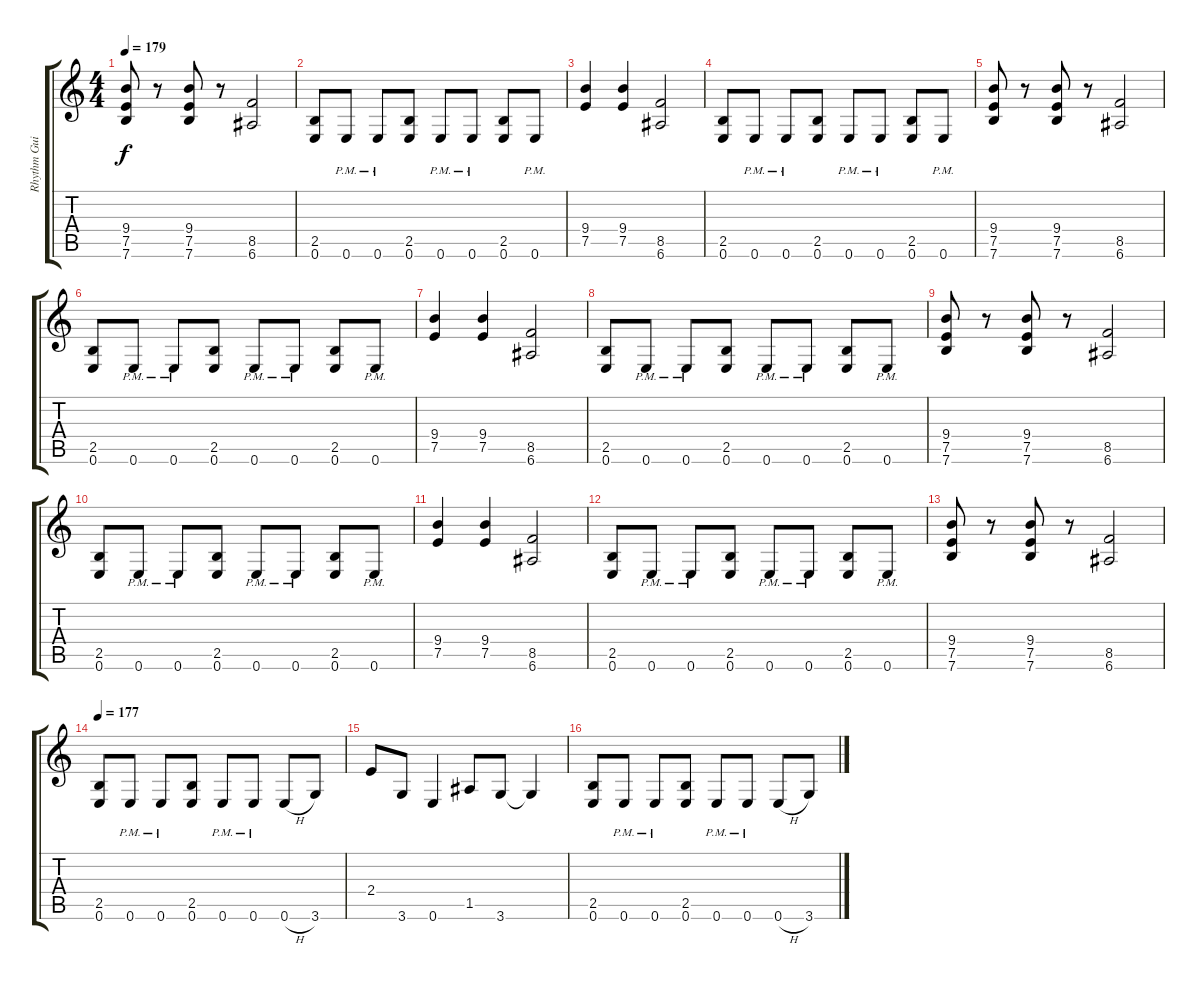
\track ("Rhythm Guitar" "Rhythm Gui") {instrument distortionguitar}
\staff {score tabs}
\tuning (E4 B3 G3 D3 A2 E2) {hide}
\ts (4 4)
\tempo 179
\clef g2
\ks c
(9.4 7.5 7.6).8{dy f} r.8 (9.4 7.5 7.6).8 r.8 (8.5 6.6).2 |
(2.5 0.6).8 0.6{pm}.8 0.6{pm}.8 (2.5 0.6).8 0.6{pm}.8 0.6{pm}.8 (2.5 0.6).8 0.6{pm}.8 |
(9.4 7.5).4 (9.4 7.5).4 (8.5 6.6).2 |
(2.5 0.6).8 0.6{pm}.8 0.6{pm}.8 (2.5 0.6).8 0.6{pm}.8 0.6{pm}.8 (2.5 0.6).8 0.6{pm}.8 |
(9.4 7.5 7.6).8 r.8 (9.4 7.5 7.6).8 r.8 (8.5 6.6).2 |
(2.5 0.6).8 0.6{pm}.8 0.6{pm}.8 (2.5 0.6).8 0.6{pm}.8 0.6{pm}.8 (2.5 0.6).8 0.6{pm}.8 |
(9.4 7.5).4 (9.4 7.5).4 (8.5 6.6).2 |
(2.5 0.6).8 0.6{pm}.8 0.6{pm}.8 (2.5 0.6).8 0.6{pm}.8 0.6{pm}.8 (2.5 0.6).8 0.6{pm}.8 |
(9.4 7.5 7.6).8 r.8 (9.4 7.5 7.6).8 r.8 (8.5 6.6).2 |
(2.5 0.6).8 0.6{pm}.8 0.6{pm}.8 (2.5 0.6).8 0.6{pm}.8 0.6{pm}.8 (2.5 0.6).8 0.6{pm}.8 |
(9.4 7.5).4 (9.4 7.5).4 (8.5 6.6).2 |
(2.5 0.6).8 0.6{pm}.8 0.6{pm}.8 (2.5 0.6).8 0.6{pm}.8 0.6{pm}.8 (2.5 0.6).8 0.6{pm}.8 |
(9.4 7.5 7.6).8 r.8 (9.4 7.5 7.6).8 r.8 (8.5 6.6).2 |
\tempo 177
(2.5 0.6).8 0.6{pm}.8 0.6{pm}.8 (2.5 0.6).8 0.6{pm}.8 0.6{pm}.8 0.6{h}.8 3.6.8 |
2.4.8 3.6.8 0.6.4 1.5.8 3.6.8 3.6{t}.4 |
(2.5 0.6).8 0.6{pm}.8 0.6{pm}.8 (2.5 0.6).8 0.6{pm}.8 0.6{pm}.8 0.6{h}.8 3.6.8
